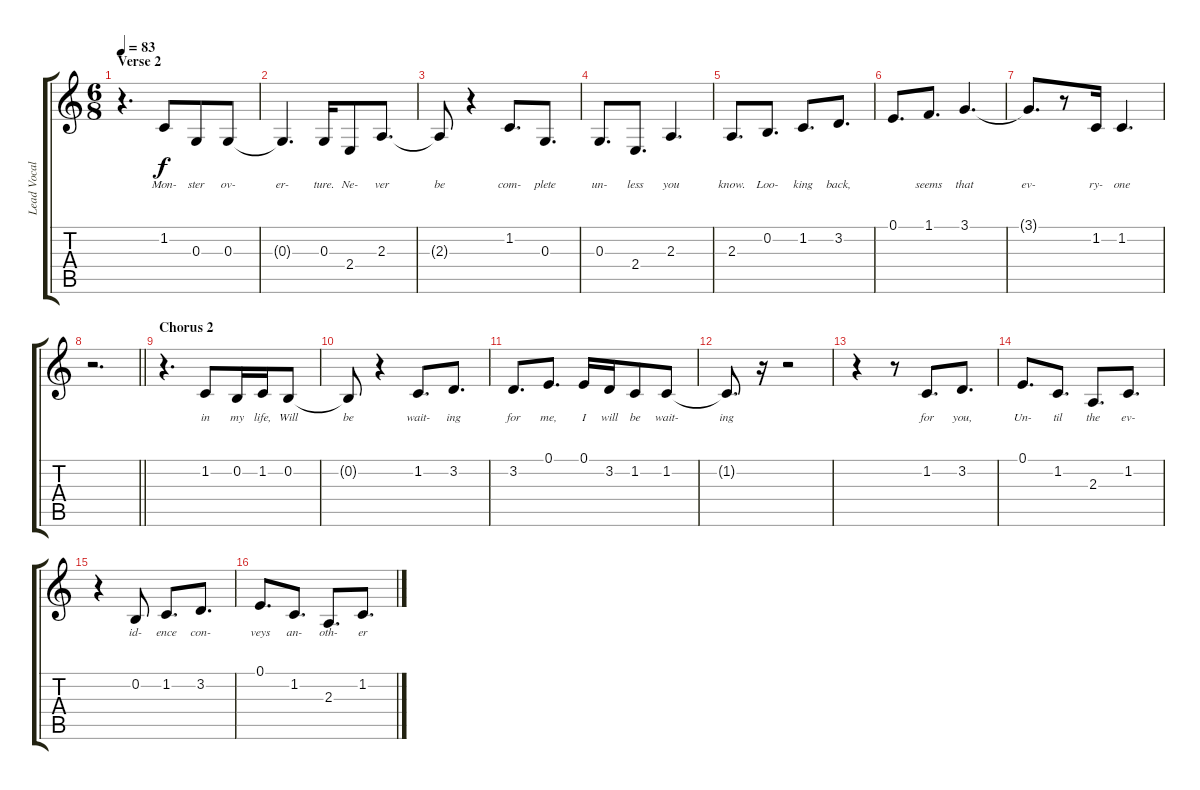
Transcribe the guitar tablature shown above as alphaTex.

\track ("Lead Vocals - Simon Neil" "Lead Vocal") {instrument altosax}
\staff {score tabs}
\tuning (E4 B3 G3 D3 A2 E2) {hide}
\ts (6 8)
\section ("" "Verse 2")
\tempo 83
\clef g2
\ks aminor
r.4{d dy f} 1.2.8{lyrics (0 "Mon-") lyrics (1 "") lyrics (2 "") lyrics (3 "") lyrics (4 "")} 0.3.8{lyrics (0 "ster") lyrics (1 "") lyrics (2 "") lyrics (3 "") lyrics (4 "")} 0.3.8{lyrics (0 "ov-") lyrics (1 "") lyrics (2 "") lyrics (3 "") lyrics (4 "")} |
0.3{t}.4{d lyrics (0 "er-") lyrics (1 "") lyrics (2 "") lyrics (3 "") lyrics (4 "")} 0.3.16{lyrics (0 "ture.") lyrics (1 "") lyrics (2 "") lyrics (3 "") lyrics (4 "")} 2.4.8{lyrics (0 "Ne-") lyrics (1 "") lyrics (2 "") lyrics (3 "") lyrics (4 "")} 2.3.8{d lyrics (0 "ver") lyrics (1 "") lyrics (2 "") lyrics (3 "") lyrics (4 "")} |
2.3{t}.8{lyrics (0 "be") lyrics (1 "") lyrics (2 "") lyrics (3 "") lyrics (4 "")} r.4 1.2.8{d lyrics (0 "com-") lyrics (1 "") lyrics (2 "") lyrics (3 "") lyrics (4 "")} 0.3.8{d lyrics (0 "plete") lyrics (1 "") lyrics (2 "") lyrics (3 "") lyrics (4 "")} |
0.3.8{d lyrics (0 "un-") lyrics (1 "") lyrics (2 "") lyrics (3 "") lyrics (4 "")} 2.4.8{d lyrics (0 "less") lyrics (1 "") lyrics (2 "") lyrics (3 "") lyrics (4 "")} 2.3.4{d lyrics (0 "you") lyrics (1 "") lyrics (2 "") lyrics (3 "") lyrics (4 "")} |
2.3.8{d lyrics (0 "know.") lyrics (1 "") lyrics (2 "") lyrics (3 "") lyrics (4 "")} 0.2.8{d lyrics (0 "Loo-") lyrics (1 "") lyrics (2 "") lyrics (3 "") lyrics (4 "")} 1.2.8{d lyrics (0 "king") lyrics (1 "") lyrics (2 "") lyrics (3 "") lyrics (4 "")} 3.2.8{d lyrics (0 "back,") lyrics (1 "") lyrics (2 "") lyrics (3 "") lyrics (4 "")} |
0.1.8{d lyrics (0 "") lyrics (1 "") lyrics (2 "") lyrics (3 "") lyrics (4 "")} 1.1.8{d lyrics (0 "seems") lyrics (1 "") lyrics (2 "") lyrics (3 "") lyrics (4 "")} 3.1.4{d lyrics (0 "that") lyrics (1 "") lyrics (2 "") lyrics (3 "") lyrics (4 "")} |
3.1{t}.8{d lyrics (0 "ev-") lyrics (1 "") lyrics (2 "") lyrics (3 "") lyrics (4 "")} r.8 1.2.16{lyrics (0 "ry-") lyrics (1 "") lyrics (2 "") lyrics (3 "") lyrics (4 "")} 1.2.4{d lyrics (0 "one") lyrics (1 "") lyrics (2 "") lyrics (3 "") lyrics (4 "")} |
\barLineRight lightlight
r.2{d} |
\section ("" "Chorus 2")
r.4{d} 1.2.8{lyrics (0 "in") lyrics (1 "") lyrics (2 "") lyrics (3 "") lyrics (4 "")} 0.2.16{lyrics (0 "my") lyrics (1 "") lyrics (2 "") lyrics (3 "") lyrics (4 "")} 1.2.16{lyrics (0 "life,") lyrics (1 "") lyrics (2 "") lyrics (3 "") lyrics (4 "")} 0.2.8{lyrics (0 "Will") lyrics (1 "") lyrics (2 "") lyrics (3 "") lyrics (4 "")} |
0.2{t}.8{lyrics (0 "be") lyrics (1 "") lyrics (2 "") lyrics (3 "") lyrics (4 "")} r.4 1.2.8{d lyrics (0 "wait-") lyrics (1 "") lyrics (2 "") lyrics (3 "") lyrics (4 "")} 3.2.8{d lyrics (0 "ing") lyrics (1 "") lyrics (2 "") lyrics (3 "") lyrics (4 "")} |
3.2.8{d lyrics (0 "for") lyrics (1 "") lyrics (2 "") lyrics (3 "") lyrics (4 "")} 0.1.8{d lyrics (0 "me,") lyrics (1 "") lyrics (2 "") lyrics (3 "") lyrics (4 "")} 0.1.16{lyrics (0 "I") lyrics (1 "") lyrics (2 "") lyrics (3 "") lyrics (4 "")} 3.2.16{lyrics (0 "will") lyrics (1 "") lyrics (2 "") lyrics (3 "") lyrics (4 "")} 1.2.8{lyrics (0 "be") lyrics (1 "") lyrics (2 "") lyrics (3 "") lyrics (4 "")} 1.2.8{lyrics (0 "wait-") lyrics (1 "") lyrics (2 "") lyrics (3 "") lyrics (4 "")} |
1.2{t}.8{d lyrics (0 "ing") lyrics (1 "") lyrics (2 "") lyrics (3 "") lyrics (4 "")} r.16 r.2 |
r.4 r.8 1.2.8{d lyrics (0 "for") lyrics (1 "") lyrics (2 "") lyrics (3 "") lyrics (4 "")} 3.2.8{d lyrics (0 "you,") lyrics (1 "") lyrics (2 "") lyrics (3 "") lyrics (4 "")} |
0.1.8{d lyrics (0 "Un-") lyrics (1 "") lyrics (2 "") lyrics (3 "") lyrics (4 "")} 1.2.8{d lyrics (0 "til") lyrics (1 "") lyrics (2 "") lyrics (3 "") lyrics (4 "")} 2.3.8{d lyrics (0 "the") lyrics (1 "") lyrics (2 "") lyrics (3 "") lyrics (4 "")} 1.2.8{d lyrics (0 "ev-") lyrics (1 "") lyrics (2 "") lyrics (3 "") lyrics (4 "")} |
r.4 0.2.8{lyrics (0 "id-") lyrics (1 "") lyrics (2 "") lyrics (3 "") lyrics (4 "")} 1.2.8{d lyrics (0 "ence") lyrics (1 "") lyrics (2 "") lyrics (3 "") lyrics (4 "")} 3.2.8{d lyrics (0 "con-") lyrics (1 "") lyrics (2 "") lyrics (3 "") lyrics (4 "")} |
0.1.8{d lyrics (0 "veys") lyrics (1 "") lyrics (2 "") lyrics (3 "") lyrics (4 "")} 1.2.8{d lyrics (0 "an-") lyrics (1 "") lyrics (2 "") lyrics (3 "") lyrics (4 "")} 2.3.8{d lyrics (0 "oth-") lyrics (1 "") lyrics (2 "") lyrics (3 "") lyrics (4 "")} 1.2.8{d lyrics (0 "er") lyrics (1 "") lyrics (2 "") lyrics (3 "") lyrics (4 "")}
